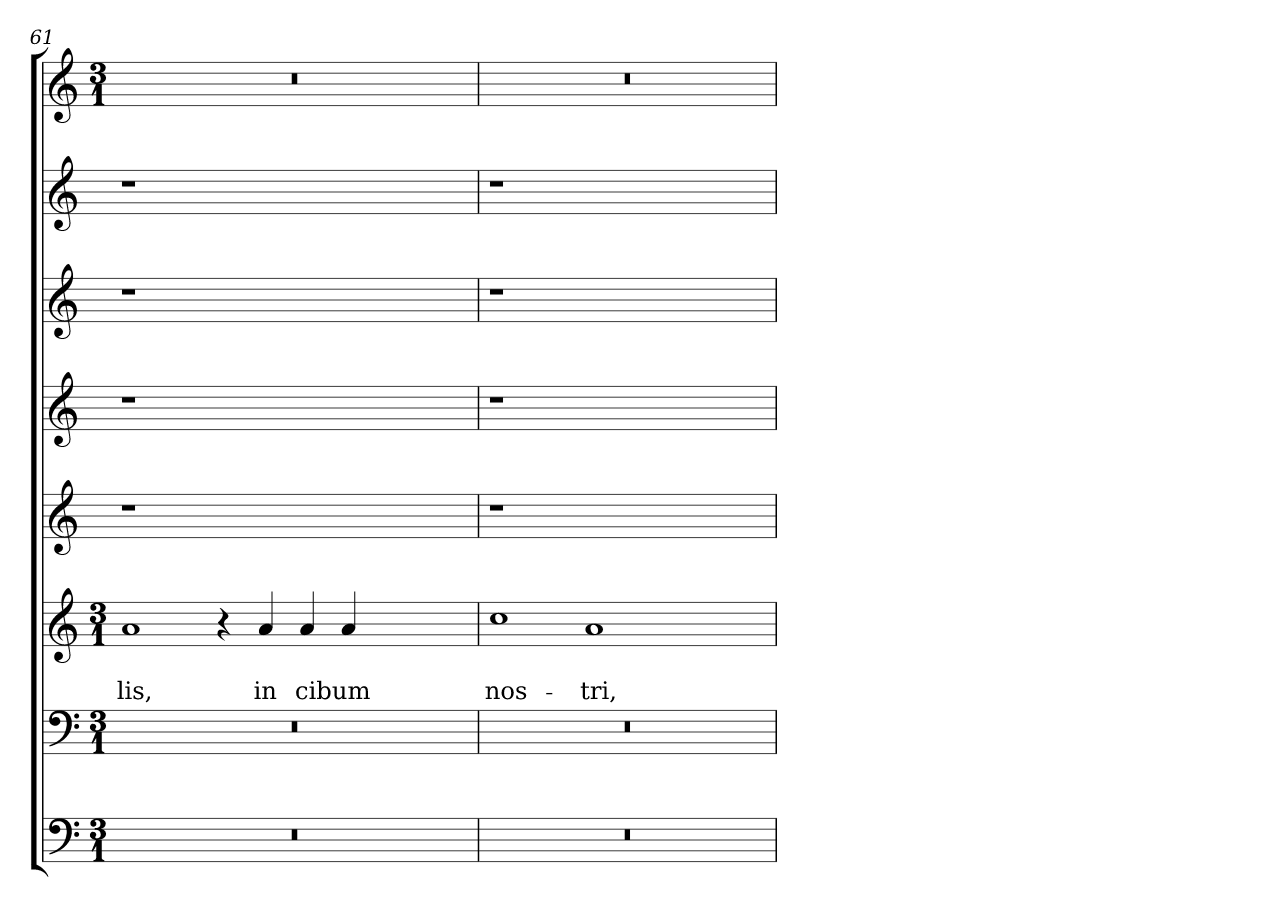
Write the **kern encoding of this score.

**kern	**kern	**kern	**text	**text	**kern	**kern	**kern	**kern	**kern
*part8	*part7	*part6	*part6	*part6	*part5	*part4	*part3	*part2	*part1
*staff8	*staff7	*staff6	*staff6	*staff6	*staff5	*staff4	*staff3	*staff2	*staff1
*clefF4	*clefF4	*clefG2	*	*	*clefG2	*clefG2	*clefG2	*clefG2	*clefG2
*k[]	*k[]	*k[]	*	*	*k[]	*k[]	*k[]	*k[]	*k[]
*C:	*C:	*C:	*	*	*C:	*C:	*C:	*C:	*C:
*M3/1	*M3/1	*M3/1	*	*	*	*	*	*	*M3/1
=61	=61	=61	=61	=61	=61	=61	=61	=61	=61
!	!	!	!	!LO:LY:b	!	!	!	!	!
0.r	0.r	1a	.	-lis,	1r	1r	1r	1r	0.r
.	.	4r	.	.	0ryy	0ryy	0ryy	0ryy	.
!	!	!	!	!LO:LY:b	!	!	!	!	!
.	.	4a/	.	in	.	.	.	.	.
!	!	!	!	!LO:LY:b	!	!	!	!	!
.	.	4a/	.	cibum	.	.	.	.	.
.	.	4a/	.	.	.	.	.	.	.
.	.	1ryy	.	.	.	.	.	.	.
=62	=62	=62	=62	=62	=62	=62	=62	=62	=62
!	!	!	!	!LO:LY:b	!	!	!	!	!
0.r	0.r	1cc	.	nos-	1r	1r	1r	1r	0.r
!	!	!	!	!LO:LY:b	!	!	!	!	!
.	.	1a	.	-tri,	0ryy	0ryy	0ryy	0ryy	.
.	.	1ryy	.	.	.	.	.	.	.
=	=	=	=	=	=	=	=	=	=
*-	*-	*-	*-	*-	*-	*-	*-	*-	*-
